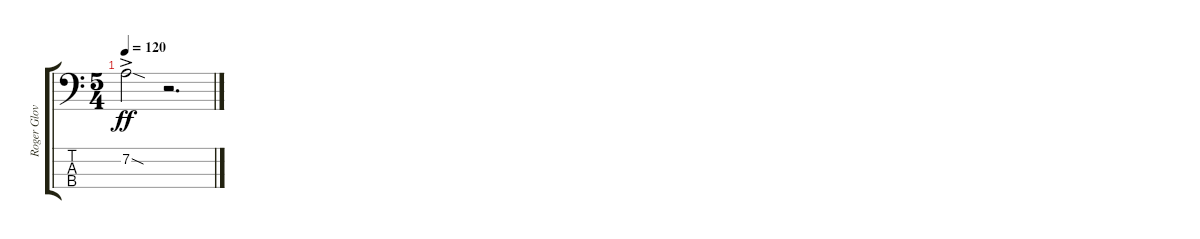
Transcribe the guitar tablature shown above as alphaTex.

\track ("Roger Glover" "Roger Glov") {instrument electricbassfinger}
\staff {score tabs}
\tuning (G2 D2 A1 E1) {hide}
\ts (5 4)
\tempo 120
\clef f4
\ks c
7.2{sod ac}.2{dy ff} r.2{d}
